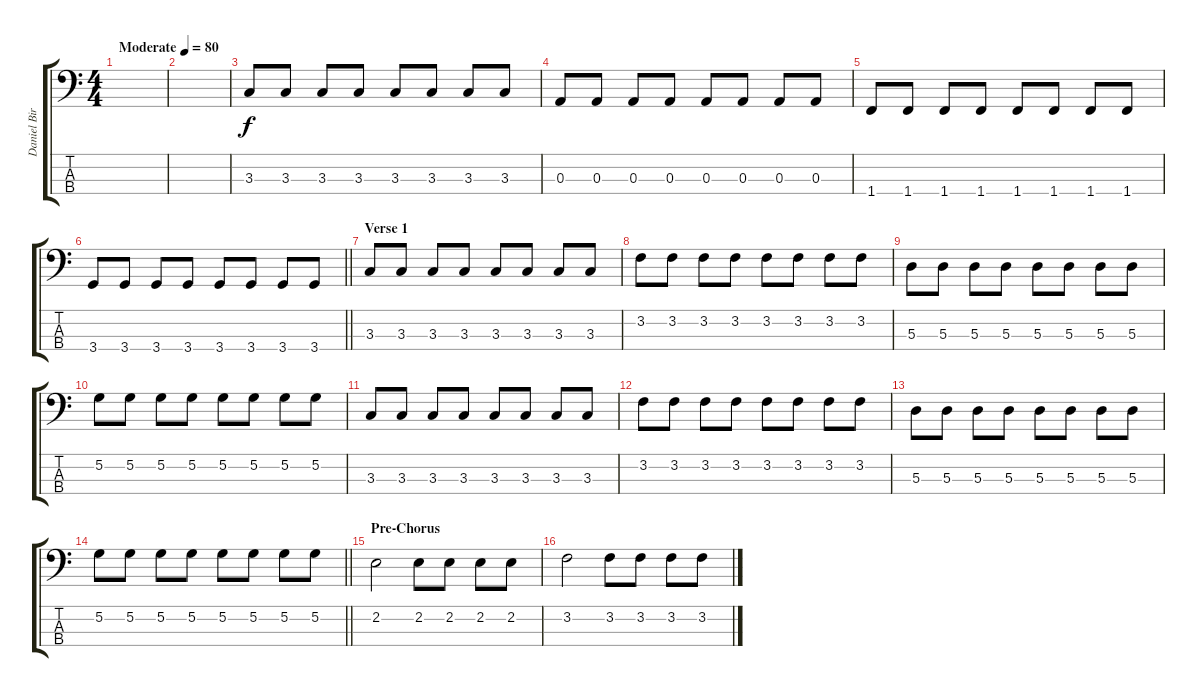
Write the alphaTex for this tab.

\track ("Daniel Biro" "Daniel Bir") {instrument electricbasspick}
\staff {score tabs}
\tuning (G2 D2 A1 E1) {hide}
\ts (4 4)
\tempo (80 "Moderate")
\clef f4
\ks c
|
|
3.3.8 3.3.8 3.3.8 3.3.8 3.3.8 3.3.8 3.3.8 3.3.8 |
0.3.8 0.3.8 0.3.8 0.3.8 0.3.8 0.3.8 0.3.8 0.3.8 |
1.4.8 1.4.8 1.4.8 1.4.8 1.4.8 1.4.8 1.4.8 1.4.8 |
\barLineRight lightlight
3.4.8 3.4.8 3.4.8 3.4.8 3.4.8 3.4.8 3.4.8 3.4.8 |
\section ("" "Verse 1")
3.3.8 3.3.8 3.3.8 3.3.8 3.3.8 3.3.8 3.3.8 3.3.8 |
3.2.8 3.2.8 3.2.8 3.2.8 3.2.8 3.2.8 3.2.8 3.2.8 |
5.3.8 5.3.8 5.3.8 5.3.8 5.3.8 5.3.8 5.3.8 5.3.8 |
5.2.8 5.2.8 5.2.8 5.2.8 5.2.8 5.2.8 5.2.8 5.2.8 |
3.3.8 3.3.8 3.3.8 3.3.8 3.3.8 3.3.8 3.3.8 3.3.8 |
3.2.8 3.2.8 3.2.8 3.2.8 3.2.8 3.2.8 3.2.8 3.2.8 |
5.3.8 5.3.8 5.3.8 5.3.8 5.3.8 5.3.8 5.3.8 5.3.8 |
\barLineRight lightlight
5.2.8 5.2.8 5.2.8 5.2.8 5.2.8 5.2.8 5.2.8 5.2.8 |
\section ("" "Pre-Chorus")
2.2.2 2.2.8 2.2.8 2.2.8 2.2.8 |
3.2.2 3.2.8 3.2.8 3.2.8 3.2.8
